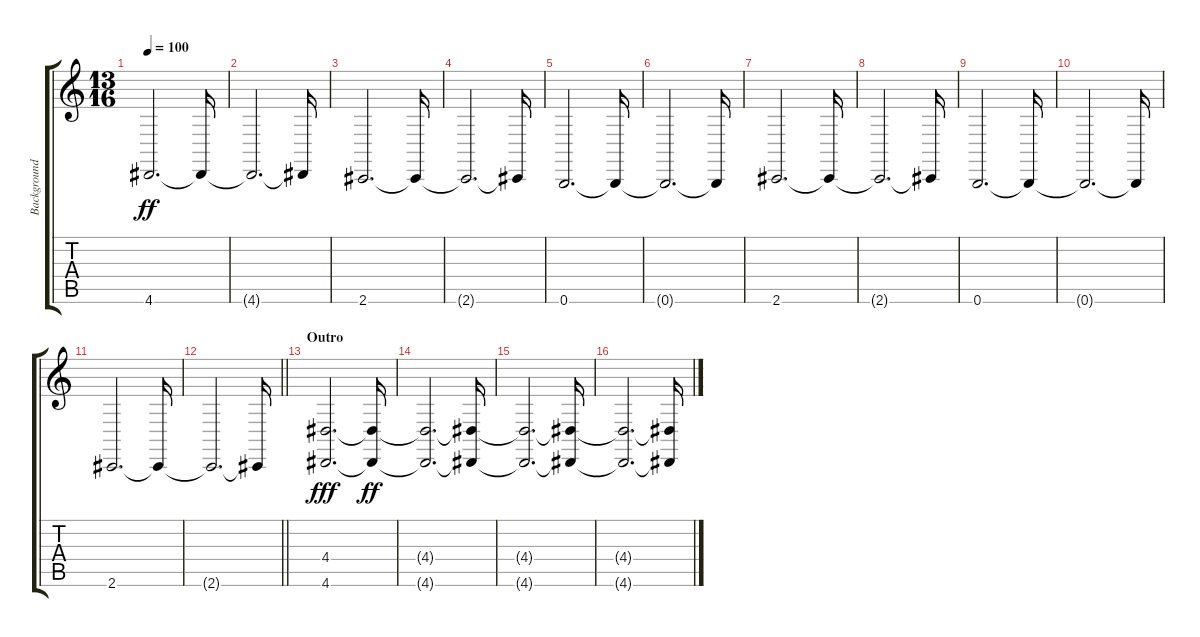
\track ("Background" "Background") {instrument stringensemble1}
\staff {score tabs}
\tuning (Db4 Ab3 E3 B2 Gb2 B1) {hide}
\ts (13 16)
\tempo 100
\clef g2
\ks c
4.6.2{d dy ff} 4.6{t}.16 |
4.6{t}.2{d} 4.6{t}.16 |
2.6.2{d} 2.6{t}.16 |
2.6{t}.2{d} 2.6{t}.16 |
0.6.2{d} 0.6{t}.16 |
0.6{t}.2{d} 0.6{t}.16 |
2.6.2{d} 2.6{t}.16 |
2.6{t}.2{d} 2.6{t}.16 |
0.6.2{d} 0.6{t}.16 |
0.6{t}.2{d} 0.6{t}.16 |
2.6.2{d} 2.6{t}.16 |
\barLineRight lightlight
2.6{t}.2{d} 2.6{t}.16 |
\section ("" "Outro")
(4.4 4.6).2{d dy fff} (4.4{t} 4.6{t}).16{dy ff} |
(4.4{t} 4.6{t}).2{d} (4.4{t} 4.6{t}).16 |
(4.4{t} 4.6{t}).2{d} (4.4{t} 4.6{t}).16 |
(4.4{t} 4.6{t}).2{d} (4.4{t} 4.6{t}).16
